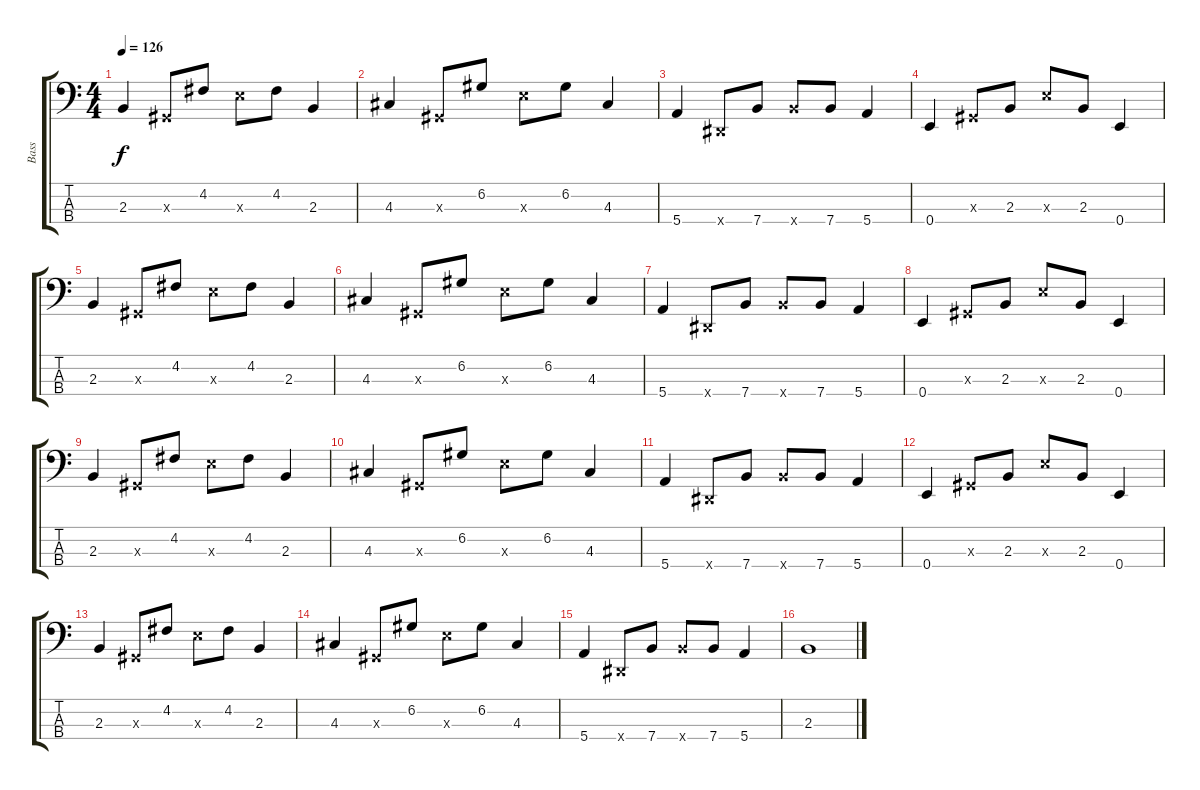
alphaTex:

\track ("Bass" "Bass") {instrument electricbassfinger}
\staff {score tabs}
\tuning (G2 D2 A1 E1) {hide}
\ts (4 4)
\tempo 126
\clef f4
\ks c
2.3.4{dy f} -1.3{x}.8 4.2.8 7.3{x}.8 4.2.8 2.3.4 |
4.3.4 -1.3{x}.8 6.2.8 7.3{x}.8 6.2.8 4.3.4 |
5.4.4 -1.4{x}.8 7.4.8 7.4{x}.8 7.4.8 5.4.4 |
0.4.4 -1.3{x}.8 2.3.8 7.3{x}.8 2.3.8 0.4.4 |
2.3.4 -1.3{x}.8 4.2.8 7.3{x}.8 4.2.8 2.3.4 |
4.3.4 -1.3{x}.8 6.2.8 7.3{x}.8 6.2.8 4.3.4 |
5.4.4 -1.4{x}.8 7.4.8 7.4{x}.8 7.4.8 5.4.4 |
0.4.4 -1.3{x}.8 2.3.8 7.3{x}.8 2.3.8 0.4.4 |
2.3.4 -1.3{x}.8 4.2.8 7.3{x}.8 4.2.8 2.3.4 |
4.3.4 -1.3{x}.8 6.2.8 7.3{x}.8 6.2.8 4.3.4 |
5.4.4 -1.4{x}.8 7.4.8 7.4{x}.8 7.4.8 5.4.4 |
0.4.4 -1.3{x}.8 2.3.8 7.3{x}.8 2.3.8 0.4.4 |
2.3.4 -1.3{x}.8 4.2.8 7.3{x}.8 4.2.8 2.3.4 |
4.3.4 -1.3{x}.8 6.2.8 7.3{x}.8 6.2.8 4.3.4 |
5.4.4 -1.4{x}.8 7.4.8 7.4{x}.8 7.4.8 5.4.4 |
2.3.1
